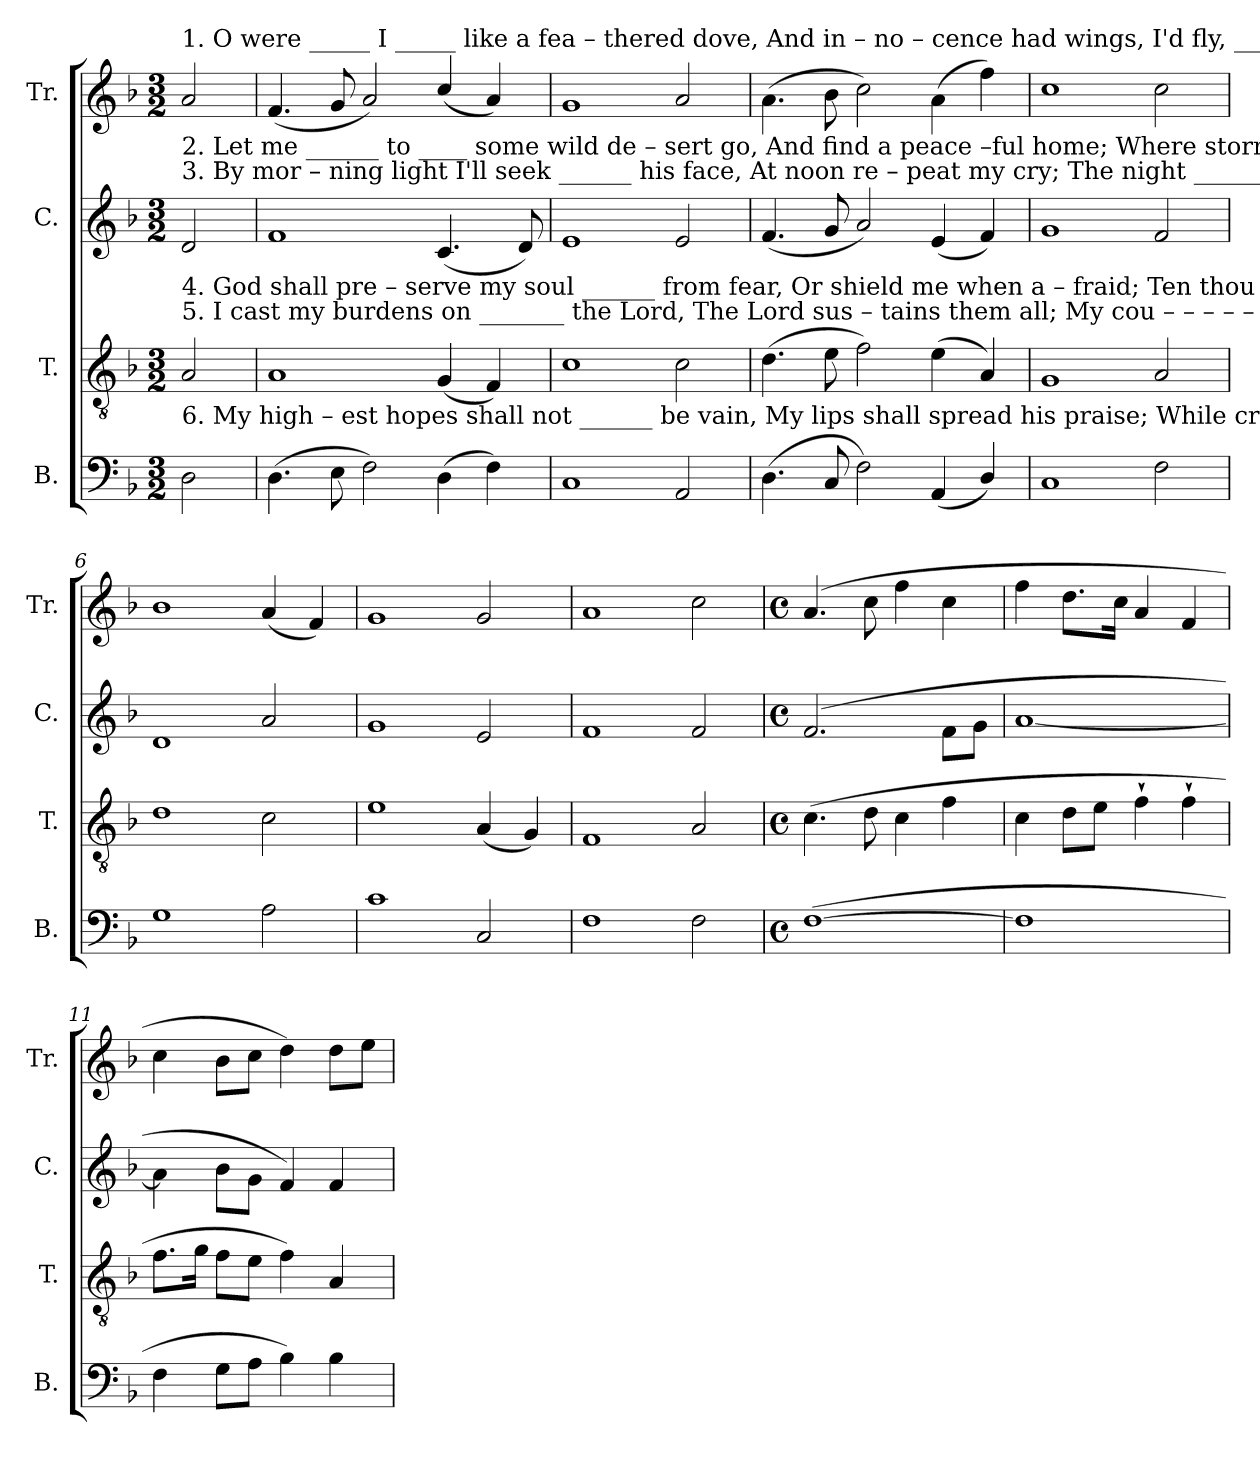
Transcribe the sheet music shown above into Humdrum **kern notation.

**kern	**kern	**kern	**kern
*part4	*part3	*part2	*part1
*staff4	*staff3	*staff2	*staff1
*I"B.	*I"T.	*I"C.	*I"Tr.
*I'B.	*I'T.	*I'C.	*I'Tr.
*clefF4	*clefGv2	*clefG2	*clefG2
*k[b-]	*k[b-]	*k[b-]	*k[b-]
*M3/2	*M3/2	*M3/2	*M3/2
*MM100	*MM100	*MM100	*MM100
=1	=1	=1	=1
!	!	!	!LO:TX:a:t=1. O      were _____  I _____    like   a     fea       –      thered  dove, And  in – no  – cence  had  wings, I'd       fly, __________________________________________  and
!	!	!	!LO:TX:b:t=2. Let    me ______  to ____  some wild  de       –       sert        go,   And  find  a      peace –ful  home; Where storms _______________________________________  of
!	!	!LO:TX:a:t=3. By    mor       –      ning        light  I'll   seek ______  his      face,  At  noon  re  –  peat   my      cry;  The      night ________________________________________  shall	!
!	!	!LO:TX:b:t=4. God  shall             pre    –    serve  my  soul ______  from   fear,  Or shield  me  when   a  –   fraid;  Ten      thou     –        –        –        –        –        –        –        –     sand	!
!	!LO:TX:a:t=5.  I      cast               my           burdens   on _______  the     Lord, The Lord  sus – tains  them   all;   My      cou      –        –        –        –        –        –        –        –     rage	!	!
!	!LO:TX:b:t=6. My   high      –      est        hopes shall  not ______  be       vain,  My  lips  shall spread his praise;   While  cru      –        –        –        –        –        –        –        –       el	!	!
2D!\	2A!/	2d!/	2a!/
=2	=2	=2	=2
(4.D!\	1A!	1f!	(4.f!/
8E!\	.	.	8g!/
2F!\)	.	.	2a!/)
(4D!\	(4G!/	(4.c!/	(4cc!/
4F!\)	4F!/)	.	4a!/)
.	.	8d!/)	.
=3	=3	=3	=3
1C!	1c!	1e!	1g!
2AA!/	2c!\	2e!/	2a!/
=4	=4	=4	=4
(4.D!\	(4.d!\	(4.f!/	(4.a!\
8C!/	8e!\	8g!/	8b-!\
2F!\)	2f!\)	2a!/)	2cc!\)
(4AA!/	(4e!\	(4e!/	(4a!\
4D!/)	4A!/)	4f!/)	4ff!\)
=5	=5	=5	=5
1C!	1G!	1g!	1cc!
2F!\	2A!/	2f!/	2cc!\
=6	=6	=6	=6
1G!	1d!	1d!	1b-!
2A!\	2c!\	2a!/	(4a!/
.	.	.	4f!/)
=7	=7	=7	=7
1c!	1e!	1g!	1g!
2C!/	(4A!/	2e!/	2g!/
.	4G!/)	.	.
=8	=8	=8	=8
1F!	1F!	1f!	1a!
2F!\	2A!/	2f!/	2cc!\
=9	=9	=9	=9
*M4/4	*M4/4	*M4/4	*M4/4
*met(c)	*met(c)	*met(c)	*met(c)
([1F!	(4.c!\	(2.f!/	(4.a!/
.	8d!\	.	8cc!\
.	4c!\	.	4ff!\
.	4f!\	8f!\L	4cc!\
.	.	8g!\J	.
=10	=10	=10	=10
1F!]	4c!\	[1a!	4ff!\
.	8d!\L	.	8.dd!\L
.	8e!\J	.	.
.	.	.	16cc!\Jk
.	4f`!\	.	4a!/
.	4f`!\	.	4f!/
=11	=11	=11	=11
4F!\	8.f!\L	4a!\]	4cc!\
.	16g!\Jk	.	.
8G!\L	8f!\L	8b-!\L	8b-!\L
8A!\J	8e!\J	8g!\J	8cc!\J
4B-!\)	4f!\)	4f!/)	4dd!\)
4B-!\	4A!/	4f!/	8dd!\L
.	.	.	8ee!\J
=	=	=	=
*-	*-	*-	*-
